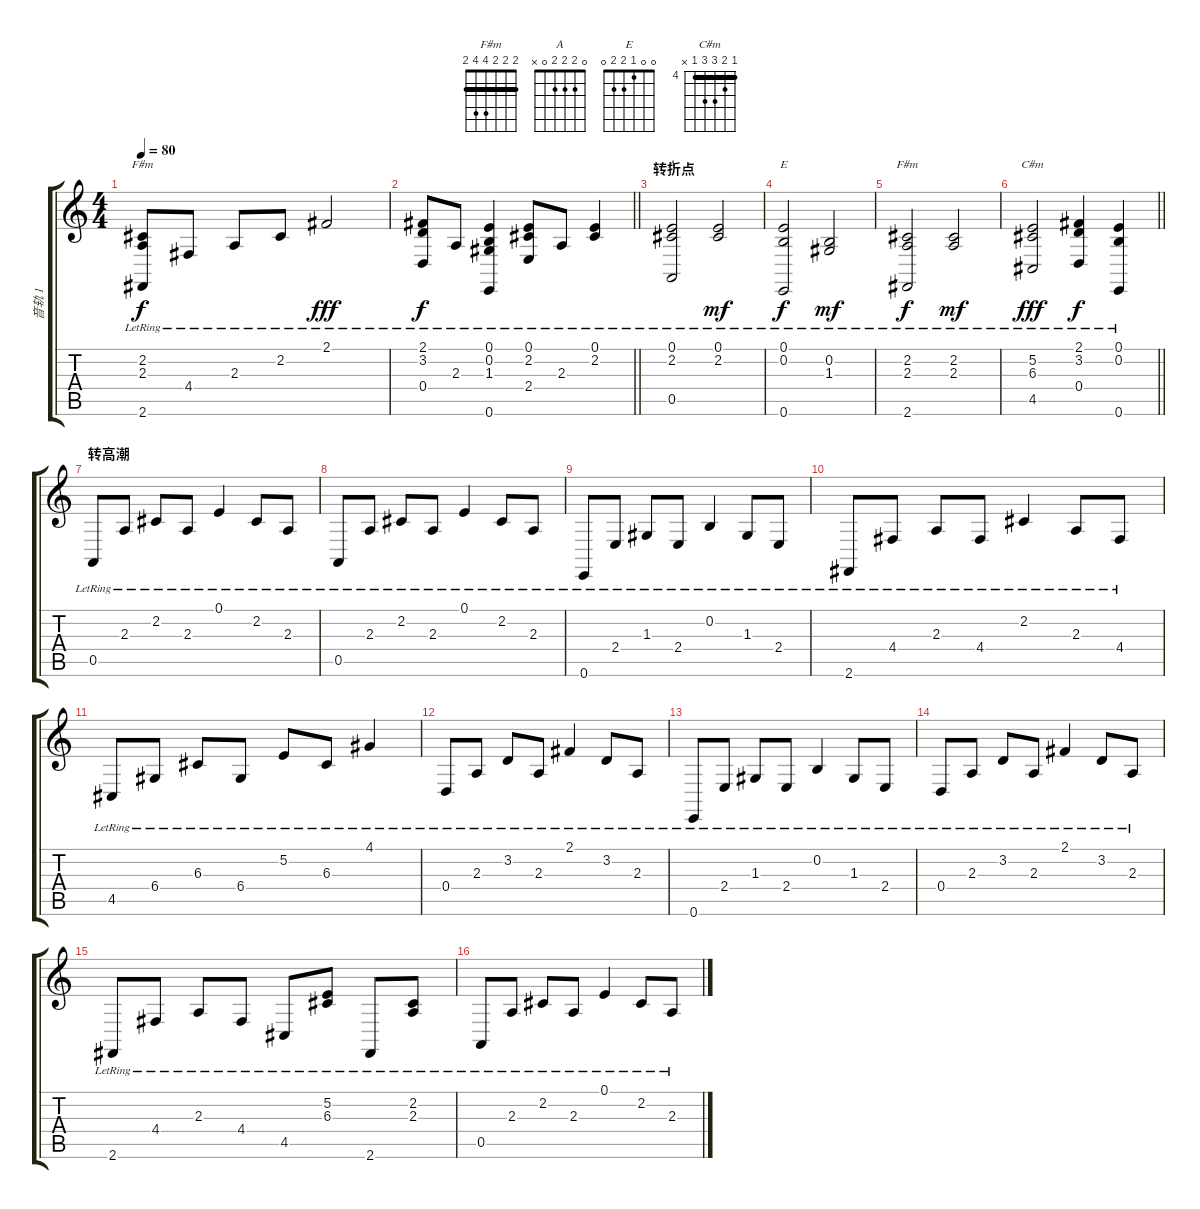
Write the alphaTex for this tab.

\track ("音轨 1" "音轨 1") {instrument brightacousticpiano}
\staff {score tabs}
\tuning (E4 B3 G3 D3 A2 E2) {hide}
\chord ("F#m" x 2 2 x x 2) {barre 2}
\chord ("A" 0 2 2 2 0 x)
\chord ("E" 0 0 1 2 2 0)
\chord ("F#m" 2 2 2 4 4 2) {barre 2}
\chord ("C#m" 4 5 6 6 4 x) {firstfret 4 barre 4}
\ts (4 4)
\tempo 80
\clef g2
\ks c
(2.2{lr} 2.3{lr} 2.6{lr}).8{ch "F#m" dy f} 4.4{lr}.8 2.3{lr}.8 2.2{lr}.8 2.1{lr}.2{dy fff} |
\barLineRight lightlight
(2.1{lr} 3.2{lr} 0.4{lr}).8{dy f} 2.3{lr}.8 (0.1{lr} 0.2{lr} 1.3{lr} 0.6{lr}).4 (0.1{lr} 2.2{lr} 2.4{lr}).8 2.3{lr}.8 (0.1{lr} 2.2{lr}).4 |
\section ("" "转折点")
(0.1{lr} 2.2{lr} 0.5{lr}).2{ch "A"} (0.1{lr} 2.2{lr}).2{dy mf} |
(0.1{lr} 0.2{lr} 0.6{lr}).2{ch "E" dy f} (0.2{lr} 1.3{lr}).2{dy mf} |
(2.2{lr} 2.3{lr} 2.6{lr}).2{ch "F#m" dy f} (2.2{lr} 2.3{lr}).2{dy mf} |
\barLineRight lightlight
(5.2{lr} 6.3{lr} 4.5{lr}).2{ch "C#m" dy fff} (2.1{lr} 3.2{lr} 0.4{lr}).4{dy f} (0.1{lr} 0.2{lr} 0.6{lr}).4 |
\section ("" "转高潮")
0.5{lr}.8 2.3{lr}.8 2.2{lr}.8 2.3{lr}.8 0.1{lr}.4 2.2{lr}.8 2.3{lr}.8 |
0.5{lr}.8 2.3{lr}.8 2.2{lr}.8 2.3{lr}.8 0.1{lr}.4 2.2{lr}.8 2.3{lr}.8 |
0.6{lr}.8 2.4{lr}.8 1.3{lr}.8 2.4{lr}.8 0.2{lr}.4 1.3{lr}.8 2.4{lr}.8 |
2.6{lr}.8 4.4{lr}.8 2.3{lr}.8 4.4{lr}.8 2.2{lr}.4 2.3{lr}.8 4.4{lr}.8 |
4.5{lr}.8 6.4{lr}.8 6.3{lr}.8 6.4{lr}.8 5.2{lr}.8 6.3{lr}.8 4.1{lr}.4 |
0.4{lr}.8 2.3{lr}.8 3.2{lr}.8 2.3{lr}.8 2.1{lr}.4 3.2{lr}.8 2.3{lr}.8 |
0.6{lr}.8 2.4{lr}.8 1.3{lr}.8 2.4{lr}.8 0.2{lr}.4 1.3{lr}.8 2.4{lr}.8 |
0.4{lr}.8 2.3{lr}.8 3.2{lr}.8 2.3{lr}.8 2.1{lr}.4 3.2{lr}.8 2.3{lr}.8 |
2.6{lr}.8 4.4{lr}.8 2.3{lr}.8 4.4{lr}.8 4.5{lr}.8 (5.2{lr} 6.3{lr}).8 2.6{lr}.8 (2.2{lr} 2.3{lr}).8 |
0.5{lr}.8 2.3{lr}.8 2.2{lr}.8 2.3{lr}.8 0.1{lr}.4 2.2{lr}.8 2.3{lr}.8
